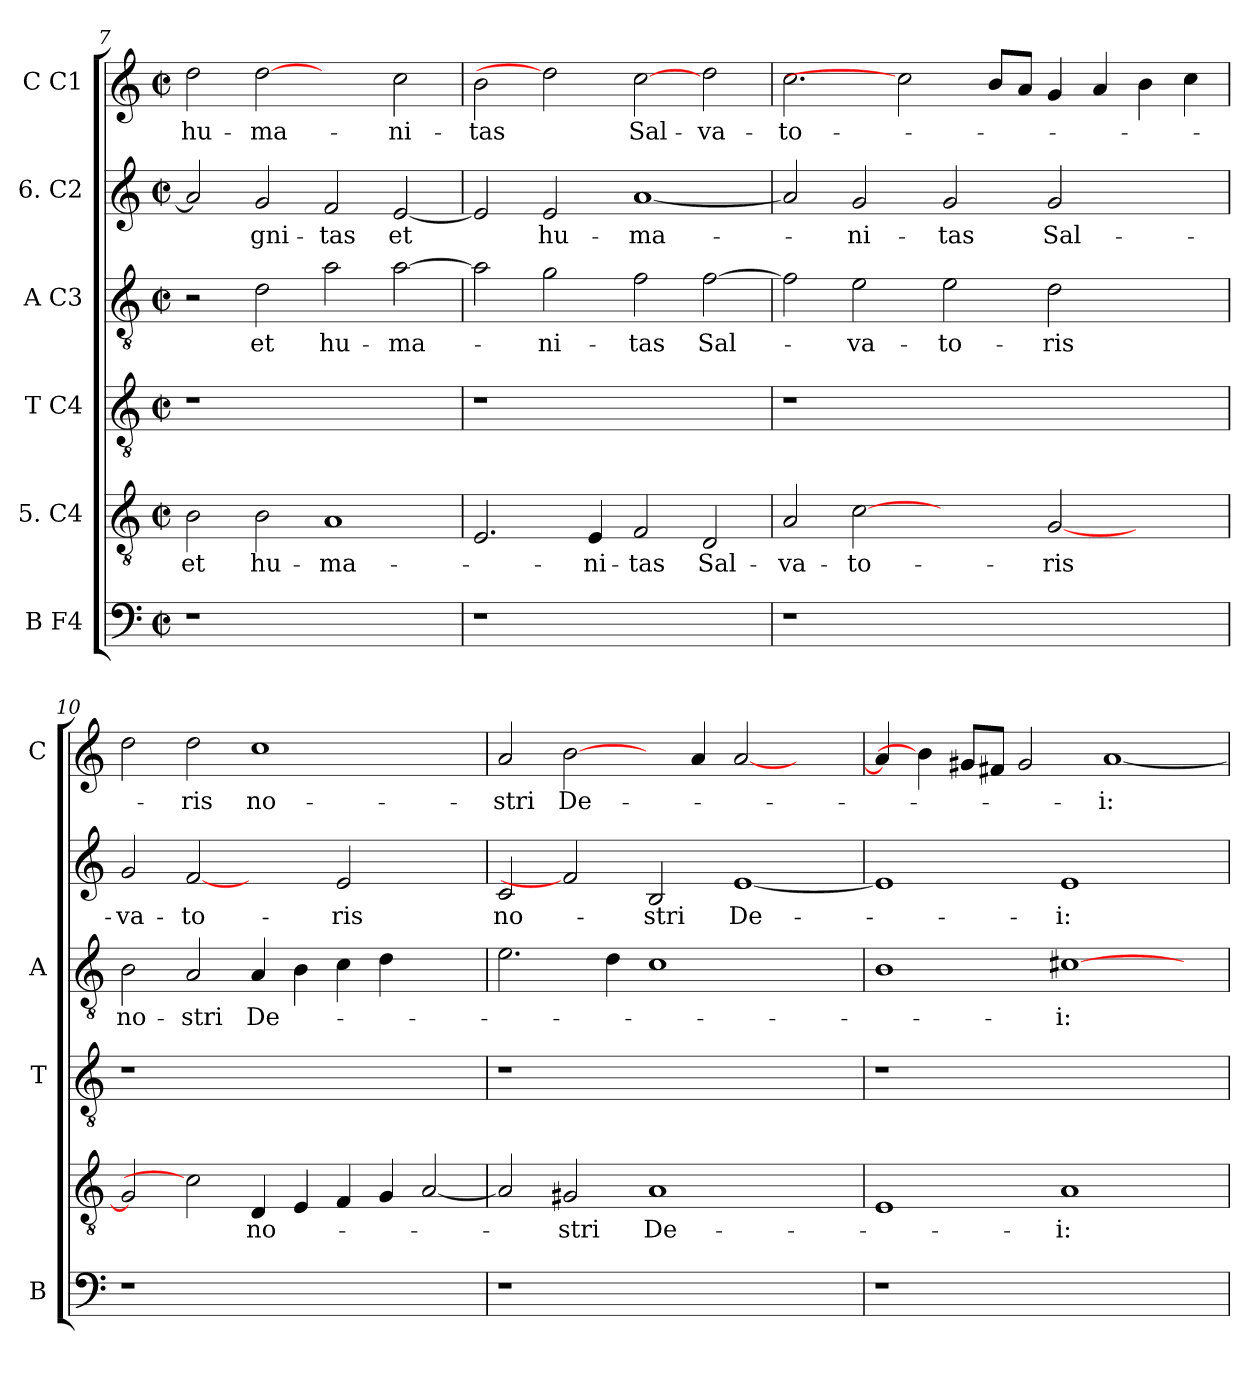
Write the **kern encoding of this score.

**kern	**kern	**text	**kern	**kern	**text	**kern	**text	**kern	**text
*part6	*part5	*part5	*part4	*part3	*part3	*part2	*part2	*part1	*part1
*staff6	*staff5	*staff5	*staff4	*staff3	*staff3	*staff2	*staff2	*staff1	*staff1
*I"B F4	*I"5. C4	*	*I"T C4	*I"A C3	*	*I"6. C2	*	*I"C C1	*
*I'B	*	*	*I'T	*I'A	*	*	*	*I'C	*
*clefF4	*clefGv2	*	*clefGv2	*clefGv2	*	*clefG2	*	*clefG2	*
*k[]	*k[]	*	*k[]	*k[]	*	*k[]	*	*k[]	*
*C:	*C:	*	*C:	*C:	*	*C:	*	*C:	*
*M2/2	*M2/2	*	*M2/2	*M2/2	*	*M2/2	*	*M2/2	*
*met(c|)	*met(c|)	*	*met(c|)	*met(c|)	*	*met(c|)	*	*met(c|)	*
=7	=7	=7	=7	=7	=7	=7	=7	=7	=7
!	!	!LO:LY:b	!	!	!	!	!	!	!LO:LY:b
1r	2B\	et	1r	2r	.	2a/]	.	2dd\	hu-
!	!	!LO:LY:b	!	!	!LO:LY:b	!	!LO:LY:b	!	!LO:LY:b
.	2B\	hu-	.	2d\	et	2g/	-gni-	[2dd	-ma-
!	!	!LO:LY:b	!	!	!LO:LY:b	!	!LO:LY:b	!	!
1ryy	1A	-ma-	1ryy	2a\	hu-	2f/	-tas	2ryy	.
!	!	!	!	!	!LO:LY:b	!	!LO:LY:b	!	!LO:LY:b
.	.	.	.	[2a\	-ma-	[2e/	et	2cc\	-ni-
=8	=8	=8	=8	=8	=8	=8	=8	=8	=8
!	!	!	!	!	!	!	!	!	!LO:LY:b
1r	2.E/	.	1r	2a\]	.	2e/]	.	2b\	-tas
!	!	!	!	!	!LO:LY:b	!	!LO:LY:b	!	!
.	.	.	.	2g\	-ni-	2e/	hu-	2dd]	.
!	!	!LO:LY:b	!	!	!	!	!	!	!
.	4E/	-ni-	.	.	.	.	.	.	.
!	!	!LO:LY:b	!	!	!LO:LY:b	!	!LO:LY:b	!	!LO:LY:b
1ryy	2F/	-tas	1ryy	2f\	-tas	[1a	-ma-	[2cc	Sal-
!	!	!LO:LY:b	!	!	!LO:LY:b	!	!	!	!LO:LY:b
.	2D/	Sal-	.	[2f\	Sal-	.	.	2dd\	-va-
=9	=9	=9	=9	=9	=9	=9	=9	=9	=9
!	!	!LO:LY:b	!	!	!	!	!	!	!LO:LY:b
1r	2A/	-va-	1r	2f\]	.	2a/]	.	2.cc\	-to-
!	!	!LO:LY:b	!	!	!LO:LY:b	!	!LO:LY:b	!	!
.	[2c	-to-	.	2e\	-va-	2g/	-ni-	.	.
.	.	.	.	.	.	.	.	2cc]	.
!	!	!	!	!	!LO:LY:b	!	!LO:LY:b	!	!
1.ryy	2ryy	.	1.ryy	2e\	-to-	2g/	-tas	.	.
.	.	.	.	.	.	.	.	8b/L	.
.	.	.	.	.	.	.	.	8a/J	.
!	!	!LO:LY:b	!	!	!LO:LY:b	!	!LO:LY:b	!	!
.	[2G/	-ris	.	2d\	-ris	2g/	Sal-	4g/	.
.	.	.	.	.	.	.	.	4a/	.
.	2ryy	.	.	2ryy	.	2ryy	.	4b\	.
.	.	.	.	.	.	.	.	4cc\	.
=10	=10	=10	=10	=10	=10	=10	=10	=10	=10
!	!	!	!	!	!LO:LY:b	!	!LO:LY:b	!	!
1r	2G/]	.	1r	2B\	no-	2g/	-va-	2dd\	.
!	!	!	!	!	!LO:LY:b	!	!LO:LY:b	!	!LO:LY:b
.	2c]	.	.	2A/	-stri	[2f	-to-	2dd\	-ris
!	!	!LO:LY:b	!	!	!LO:LY:b	!	!	!	!LO:LY:b
1.ryy	4D/	no-	1.ryy	4A/	De-	2ryy	.	1cc	no-
.	4E/	.	.	4B\	.	.	.	.	.
!	!	!	!	!	!	!	!LO:LY:b	!	!
.	4F/	.	.	4c\	.	2e/	-ris	.	.
.	4G/	.	.	4d\	.	.	.	.	.
.	[2A/	.	.	2ryy	.	2ryy	.	2ryy	.
!!LO:LB:g=z
=11	=11	=11	=11	=11	=11	=11	=11	=11	=11
!	!	!	!	!	!	!	!LO:LY:b	!	!LO:LY:b
1r	2A/]	.	1r	2.e\	.	2c/	no-	2a/	-stri
!	!	!LO:LY:b	!	!	!	!	!	!	!LO:LY:b
.	2G#X/	-stri	.	.	.	2f]	.	[2b\	De-
.	.	.	.	4d\	.	.	.	.	.
!	!	!LO:LY:b	!	!	!	!	!LO:LY:b	!	!
1.ryy	1A	De-	1.ryy	1c	.	2B/	-stri	4ryy	.
.	.	.	.	.	.	.	.	4a/	.
!	!	!	!	!	!	!	!LO:LY:b	!	!
.	.	.	.	.	.	[1e	De-	[2a/	.
.	2ryy	.	.	2ryy	.	.	.	2ryy	.
=12	=12	=12	=12	=12	=12	=12	=12	=12	=12
1r	1E	.	1r	1B	.	1e]	.	4a/]	.
.	.	.	.	.	.	.	.	4b\]	.
.	.	.	.	.	.	.	.	8g#/L	.
.	.	.	.	.	.	.	.	8f#/J	.
.	.	.	.	.	.	.	.	2g#/	.
!	!	!LO:LY:b	!	!	!LO:LY:b	!	!LO:LY:b	!	!
1ryy	1A	-i:	1ryy	[1c#X	-i:	1e	-i:	.	.
!	!	!	!	!	!	!	!	!	!LO:LY:b
.	.	.	.	.	.	.	.	[1a	-i:
4ryy	4ryy	.	4ryy	4ryy	.	4ryy	.	.	.
=	=	=	=	=	=	=	=	=	=
*-	*-	*-	*-	*-	*-	*-	*-	*-	*-
